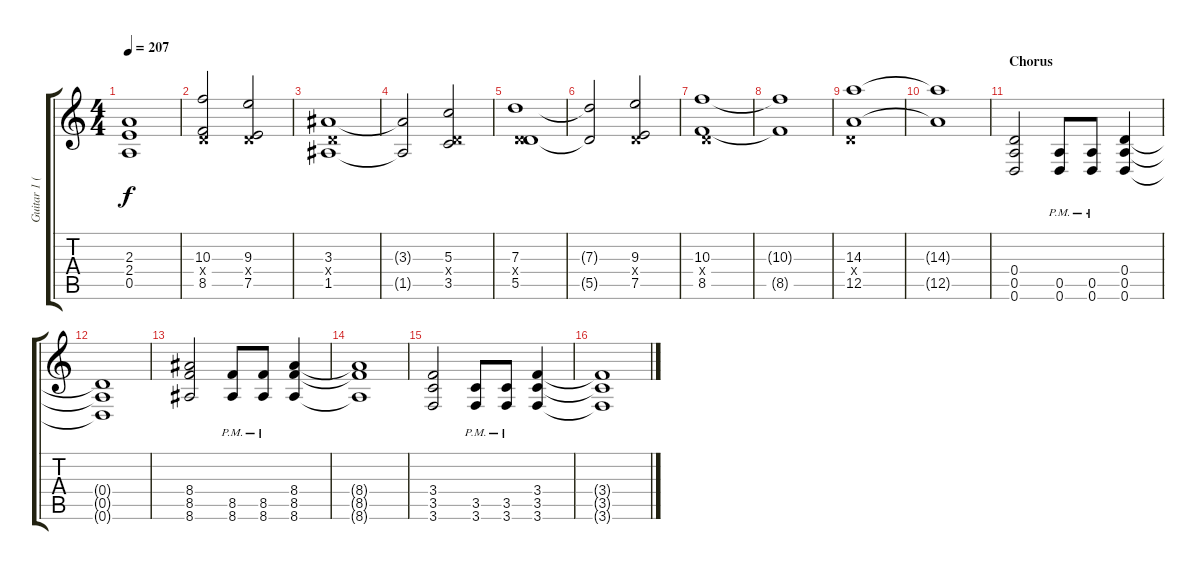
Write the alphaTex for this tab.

\track ("Guitar 1 (Matt)" "Guitar 1 (") {instrument distortionguitar}
\staff {score tabs}
\tuning (E4 B3 G3 D3 A2 D2) {hide}
\ts (4 4)
\tempo 207
\clef g2
\ks c
(2.3 2.4 0.5).1{dy f} |
(10.3 0.4{x} 8.5).2 (9.3 0.4{x} 7.5).2 |
(3.3 0.4{x} 1.5).1 |
(3.3{t} 1.5{t}).2 (5.3 0.4{x} 3.5).2 |
(7.3 0.4{x} 5.5).1 |
(7.3{t} 5.5{t}).2 (9.3 0.4{x} 7.5).2 |
(10.3 0.4{x} 8.5).1 |
(10.3{t} 8.5{t}).1 |
(14.3 0.4{x} 12.5).1 |
(14.3{t} 12.5{t}).1 |
\section ("" "Chorus")
(0.4 0.5 0.6).2 (0.5{pm} 0.6{pm}).8 (0.5{pm} 0.6{pm}).8 (0.4 0.5 0.6).4 |
(0.4{t} 0.5{t} 0.6{t}).1 |
(8.4 8.5 8.6).2 (8.5{pm} 8.6{pm}).8 (8.5{pm} 8.6{pm}).8 (8.4 8.5 8.6).4 |
(8.4{t} 8.5{t} 8.6{t}).1 |
(3.4 3.5 3.6).2 (3.5{pm} 3.6{pm}).8 (3.5{pm} 3.6{pm}).8 (3.4 3.5 3.6).4 |
(3.4{t} 3.5{t} 3.6{t}).1
